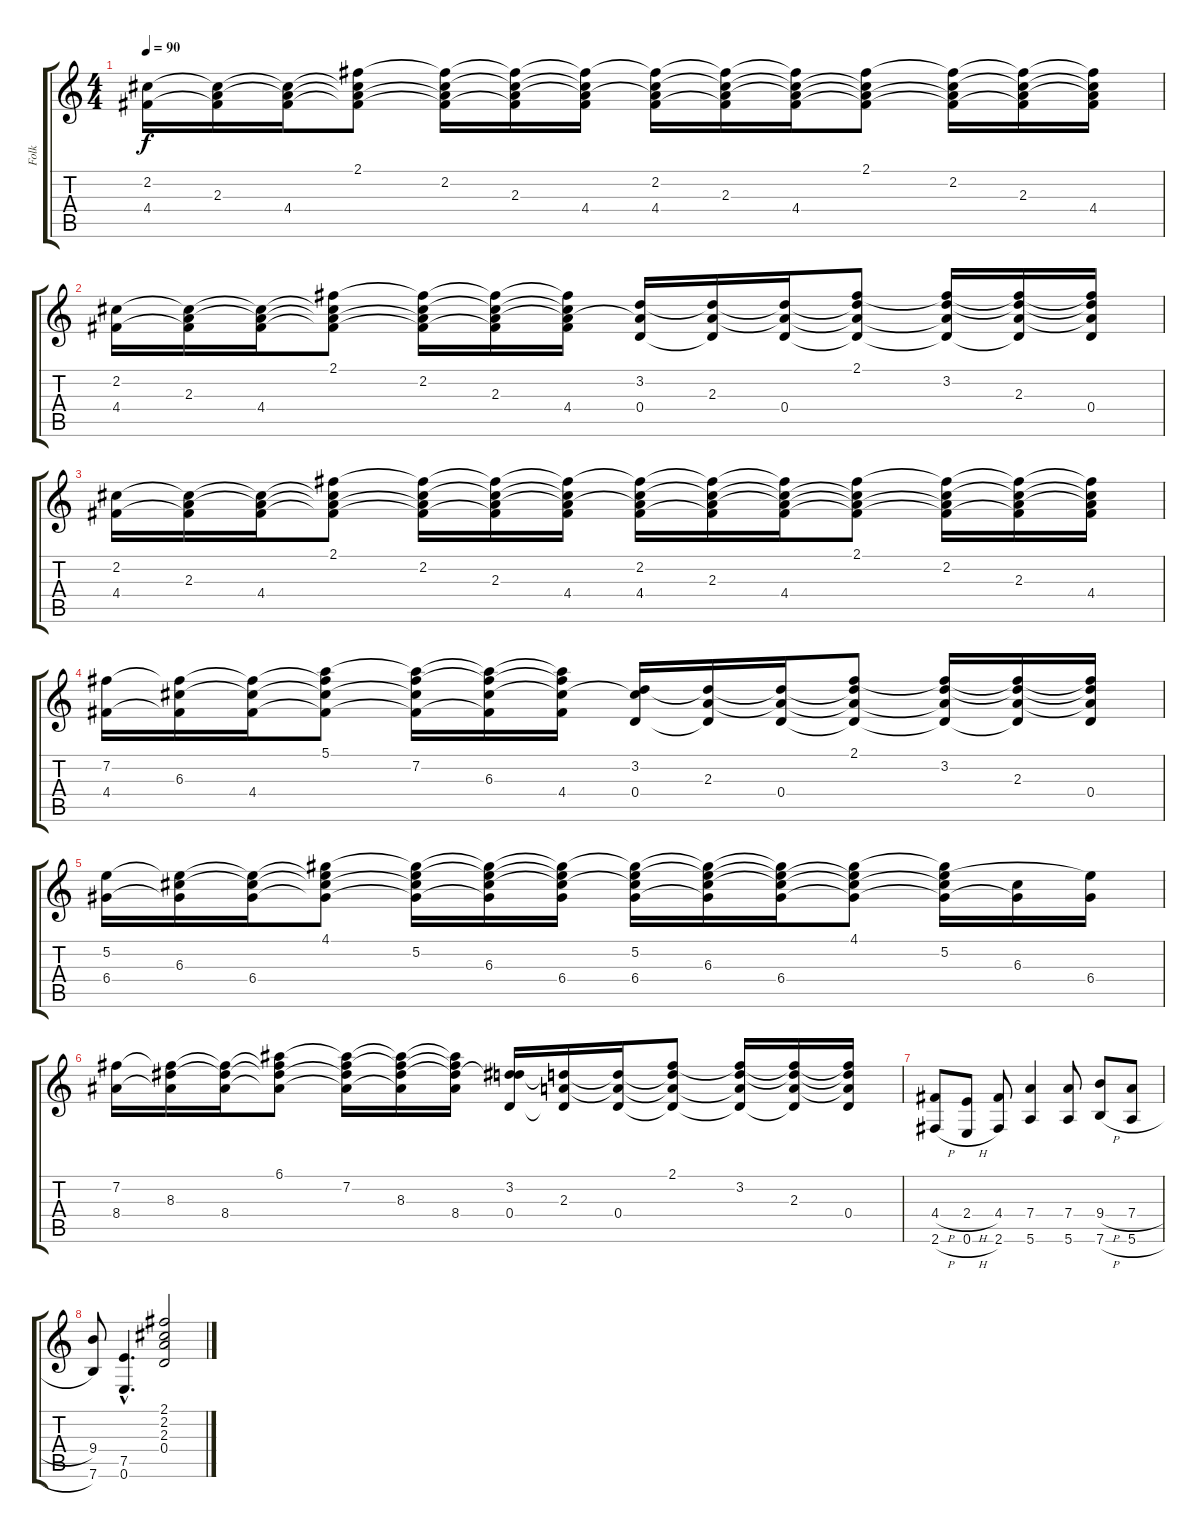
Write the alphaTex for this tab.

\track ("Folk" "Folk") {instrument acousticguitarsteel}
\staff {score tabs}
\tuning (E4 B3 G3 D3 A2 E2) {hide}
\ts (4 4)
\tempo 90
\clef g2
\ks c
(2.2 4.4).16{dy f} (2.2{t} 2.3 4.4{t}).16 (2.2{t} 2.3{t} 4.4).16 (2.1 2.2{t} 2.3{t} 4.4{t}).8 (2.1{t} 2.2 2.3{t} 4.4{t}).16 (2.1{t} 2.2{t} 2.3 4.4{t}).16 (2.1{t} 2.2{t} 2.3{t} 4.4).16 (2.1{t} 2.2 2.3{t} 4.4).16 (2.1{t} 2.2{t} 2.3 4.4{t}).16 (2.1{t} 2.2{t} 2.3{t} 4.4).16 (2.1 2.2{t} 2.3{t} 4.4{t}).8 (2.1{t} 2.2 2.3{t} 4.4{t}).16 (2.1{t} 2.2{t} 2.3 4.4{t}).16 (2.1{t} 2.2{t} 2.3{t} 4.4).16 |
(2.2 4.4).16 (2.2{t} 2.3 4.4{t}).16 (2.2{t} 2.3{t} 4.4).16 (2.1 2.2{t} 2.3{t} 4.4{t}).8 (2.1{t} 2.2 2.3{t} 4.4{t}).16 (2.1{t} 2.2{t} 2.3 4.4{t}).16 (2.1{t} 2.2{t} 2.3{t} 4.4).16 (3.2 2.3{t} 0.4).16 (3.2{t} 2.3 0.4{t}).16 (3.2{t} 2.3{t} 0.4).16 (2.1 3.2{t} 2.3{t} 0.4{t}).8 (2.1{t} 3.2 2.3{t} 0.4{t}).16 (2.1{t} 3.2{t} 2.3 0.4{t}).16 (2.1{t} 3.2{t} 2.3{t} 0.4).16 |
(2.2 4.4).16 (2.2{t} 2.3 4.4{t}).16 (2.2{t} 2.3{t} 4.4).16 (2.1 2.2{t} 2.3{t} 4.4{t}).8 (2.1{t} 2.2 2.3{t} 4.4{t}).16 (2.1{t} 2.2{t} 2.3 4.4{t}).16 (2.1{t} 2.2{t} 2.3{t} 4.4).16 (2.1{t} 2.2 2.3{t} 4.4).16 (2.1{t} 2.2{t} 2.3 4.4{t}).16 (2.1{t} 2.2{t} 2.3{t} 4.4).16 (2.1 2.2{t} 2.3{t} 4.4{t}).8 (2.1{t} 2.2 2.3{t} 4.4{t}).16 (2.1{t} 2.2{t} 2.3 4.4{t}).16 (2.1{t} 2.2{t} 2.3{t} 4.4).16 |
(7.2 4.4).16 (7.2{t} 6.3 4.4{t}).16 (7.2{t} 6.3{t} 4.4).16 (5.1 7.2{t} 6.3{t} 4.4{t}).8 (5.1{t} 7.2 6.3{t} 4.4{t}).16 (5.1{t} 7.2{t} 6.3 4.4{t}).16 (5.1{t} 7.2{t} 6.3{t} 4.4).16 (3.2 6.3{t} 0.4).16 (3.2{t} 2.3 0.4{t}).16 (3.2{t} 2.3{t} 0.4).16 (2.1 3.2{t} 2.3{t} 0.4{t}).8 (2.1{t} 3.2 2.3{t} 0.4{t}).16 (2.1{t} 3.2{t} 2.3 0.4{t}).16 (2.1{t} 3.2{t} 2.3{t} 0.4).16 |
(5.2 6.4).16 (5.2{t} 6.3 6.4{t}).16 (5.2{t} 6.3{t} 6.4).16 (4.1 5.2{t} 6.3{t} 6.4{t}).8 (4.1{t} 5.2 6.3{t} 6.4{t}).16 (4.1{t} 5.2{t} 6.3 6.4{t}).16 (4.1{t} 5.2{t} 6.3{t} 6.4).16 (4.1{t} 5.2 6.3{t} 6.4).16 (4.1{t} 5.2{t} 6.3 6.4{t}).16 (4.1{t} 5.2{t} 6.3{t} 6.4).16 (4.1 5.2{t} 6.3{t} 6.4{t}).8 (4.1{t} 5.2 6.3{t} 6.4{t}).16 (6.3 6.4{t}).16 (5.2{t} 6.4).16 |
(7.2 8.4).16 (7.2{t} 8.3 8.4{t}).16 (7.2{t} 8.3{t} 8.4).16 (6.1 7.2{t} 8.3{t} 8.4{t}).8 (6.1{t} 7.2 8.3{t} 8.4{t}).16 (6.1{t} 7.2{t} 8.3 8.4{t}).16 (6.1{t} 7.2{t} 8.3{t} 8.4).16 (3.2 8.3{t} 0.4).16 (3.2{t} 2.3 0.4{t}).16 (3.2{t} 2.3{t} 0.4).16 (2.1 3.2{t} 2.3{t} 0.4{t}).8 (2.1{t} 3.2 2.3{t} 0.4{t}).16 (2.1{t} 3.2{t} 2.3 0.4{t}).16 (2.1{t} 3.2{t} 2.3{t} 0.4).16 |
(4.4{h} 2.6{h}).8 (2.4{h} 0.6{h}).8 (4.4 2.6).8 (7.4 5.6).4 (7.4 5.6).8 (9.4{h} 7.6{h}).8 (7.4{h} 5.6{h}).8 |
(9.4 7.6).8 (7.5{hac} 0.6{hac}).4{d} (2.1 2.2 2.3 0.4).2
